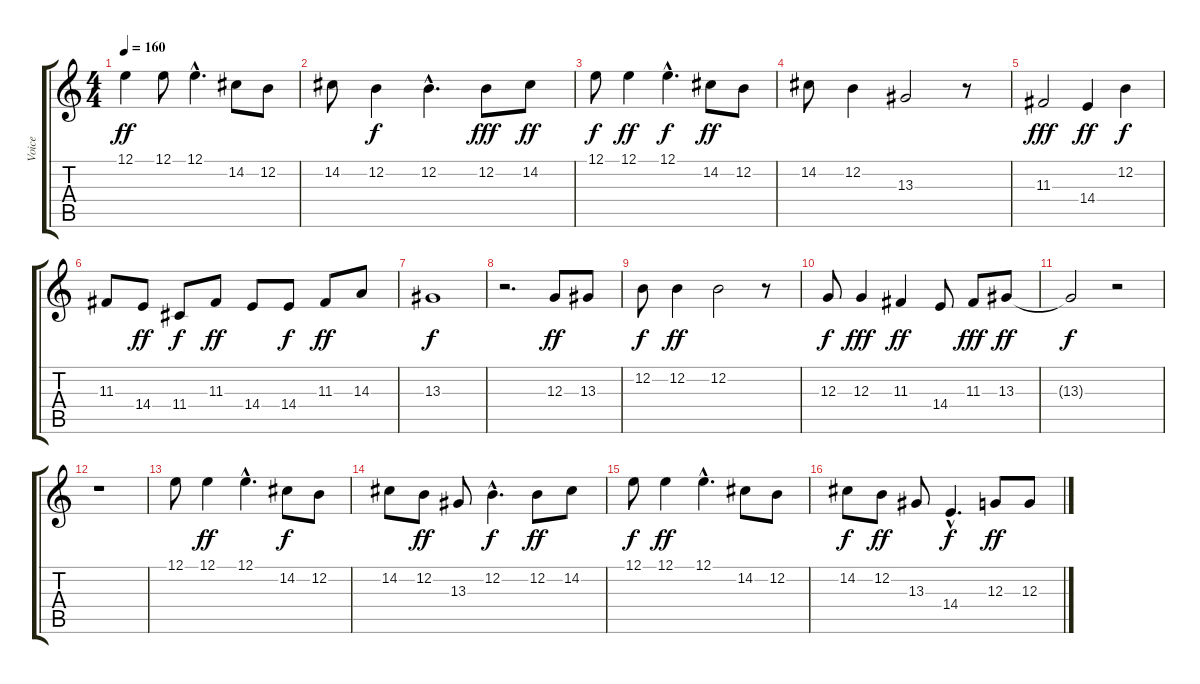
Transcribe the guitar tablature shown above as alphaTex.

\track ("Voice" "Voice") {instrument trombone}
\staff {score tabs}
\tuning (E4 B3 G3 D3 A2 E2) {hide}
\ts (4 4)
\tempo 160
\clef g2
\ks c
12.1.4{dy ff} 12.1.8 12.1{hac}.4{d} 14.2.8 12.2.8 |
14.2.8 12.2.4{dy f} 12.2{hac}.4{d} 12.2.8{dy fff} 14.2.8{dy ff} |
12.1.8{dy f} 12.1.4{dy ff} 12.1{hac}.4{d dy f} 14.2.8{dy ff} 12.2.8 |
14.2.8 12.2.4 13.3.2 r.8 |
11.3.2{dy fff} 14.4.4{dy ff} 12.2.4{dy f} |
11.3.8 14.4.8{dy ff} 11.4.8{dy f} 11.3.8{dy ff} 14.4.8 14.4.8{dy f} 11.3.8{dy ff} 14.3.8 |
13.3.1{dy f} |
r.2{d} 12.3.8{dy ff} 13.3.8 |
12.2.8{dy f} 12.2.4{dy ff} 12.2.2 r.8 |
12.3.8{dy f} 12.3.4{dy fff} 11.3.4{dy ff} 14.4.8 11.3.8{dy fff} 13.3.8{dy ff} |
13.3{t}.2{dy f} r.2 |
r.1 |
12.1.8 12.1.4{dy ff} 12.1{hac}.4{d} 14.2.8{dy f} 12.2.8 |
14.2.8 12.2.8{dy ff} 13.3.8 12.2{hac}.4{d dy f} 12.2.8{dy ff} 14.2.8 |
12.1.8{dy f} 12.1.4{dy ff} 12.1{hac}.4{d} 14.2.8 12.2.8 |
14.2.8{dy f} 12.2.8{dy ff} 13.3.8 14.4{hac}.4{d dy f} 12.3.8{dy ff} 12.3.8
